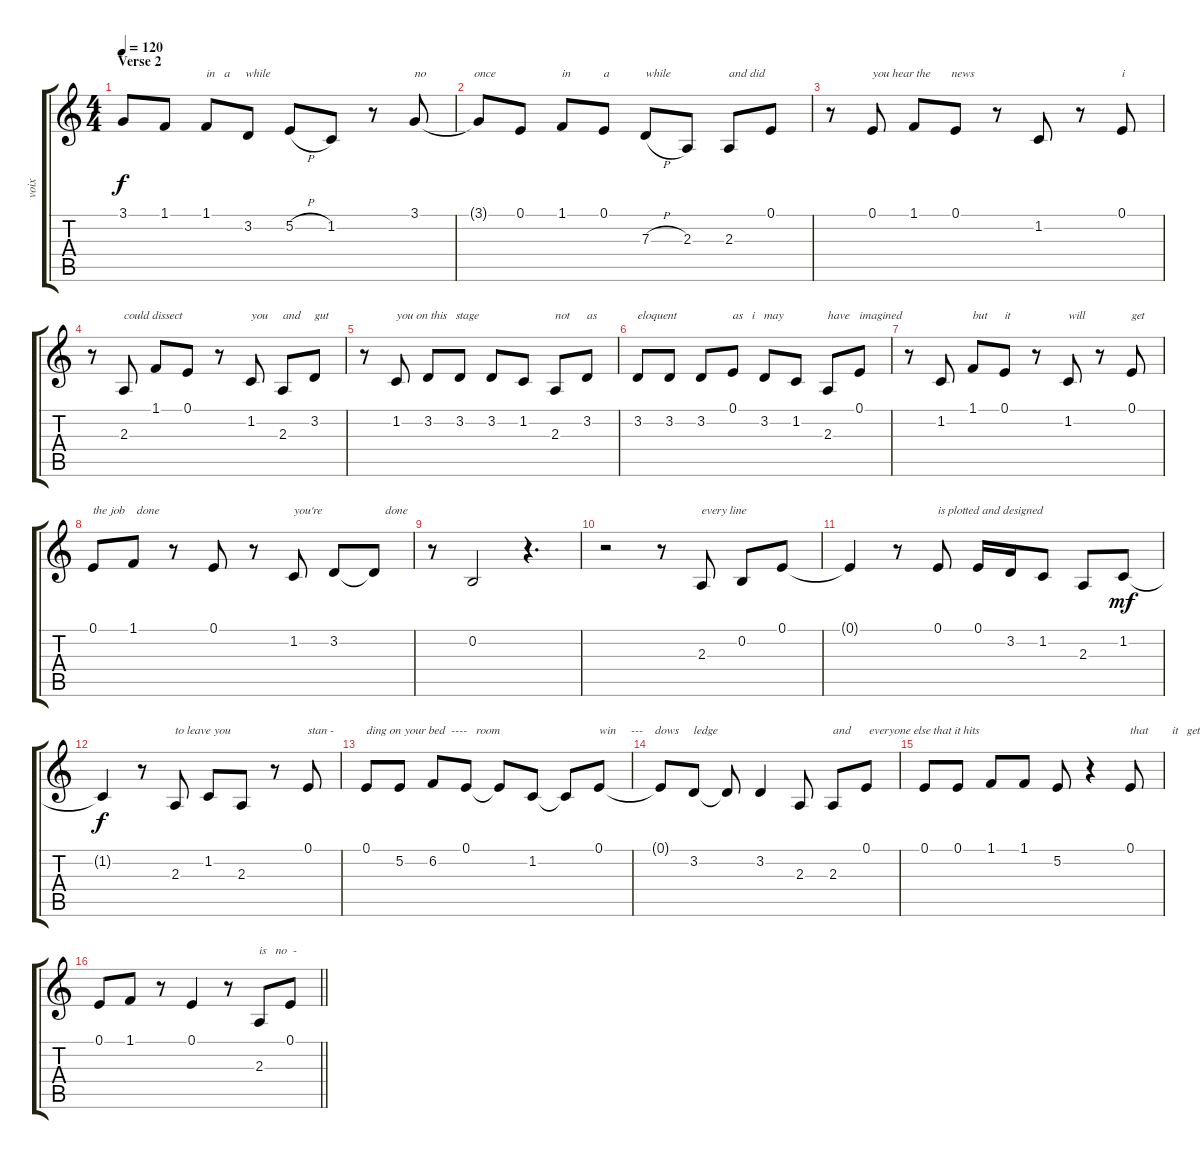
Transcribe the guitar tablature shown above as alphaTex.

\track ("voix" "voix") {instrument clarinet}
\staff {score tabs}
\tuning (E4 B3 G3 D3 A2 E2) {hide}
\ts (4 4)
\section ("" "Verse 2")
\tempo 120
\clef g2
\ks c
3.1{t}.8{dy f} 1.1.8 1.1.8{txt "in   a     while "} 3.2.8 5.2{h}.8 1.2.8 r.8 3.1.8{txt "no                once "} |
3.1{t}.8 0.1.8 1.1.8{txt "in"} 0.1.8{txt "a"} 7.3{h}.8{txt "while"} 2.3.8 2.3.8{txt "and did "} 0.1.8 |
r.8 0.1.8{txt "you hear the       news "} 1.1.8 0.1.8 r.8 1.2.8 r.8 0.1.8{txt "i"} |
r.8 2.3.8{txt "could dissect "} 1.1.8 0.1.8 r.8 1.2.8{txt "you"} 2.3.8{txt "and"} 3.2.8{txt "gut"} |
r.8 1.2.8{txt "you on this   stage "} 3.2.8 3.2.8 3.2.8 1.2.8 2.3.8{txt "not"} 3.2.8{txt "as"} |
3.2.8{txt "eloquent"} 3.2.8 3.2.8 0.1.8{txt "as   i   may"} 3.2.8 1.2.8 2.3.8{txt "have"} 0.1.8{txt "imagined"} |
r.8 1.2.8 1.1.8{txt "but"} 0.1.8{txt "it"} r.8 1.2.8{txt "will"} r.8 0.1.8{txt "get "} |
0.1.8{txt "the job    done "} 1.1.8 r.8 0.1.8 r.8 1.2.8{txt "you're                     done "} 3.2.8 3.2{t}.8 |
r.8 0.2.2 r.4{d} |
r.2 r.8 2.3.8{txt "every line"} 0.2.8 0.1.8 |
0.1{t}.4 r.8 0.1.8{txt "is plotted and designed "} 0.1.16 3.2.16 1.2.8 2.3.8 1.2.8{dy mf} |
1.2{t}.4{dy f} r.8 2.3.8{txt "to leave you"} 1.2.8 2.3.8 r.8 0.1.8{txt "stan -"} |
0.1.8{txt "ding on your bed  ----   room "} 5.2.8 6.2.8 0.1.8 0.1{t}.8 1.2.8 1.2{t}.8 0.1.8{txt "win     ---    dows     ledge"} |
0.1{t}.8 3.2.8 3.2{t}.8 3.2.4 2.3.8 2.3.8{txt "and"} 0.1.8{txt " everyone else that it hits "} |
0.1.8 0.1.8 1.1.8 1.1.8 5.2.8 r.4 0.1.8{txt "that        it   gets           to "} |
\barLineRight lightlight
0.1.8 1.1.8 r.8 0.1.4 r.8 2.3.8{txt "is   no  -"} 0.1.8
